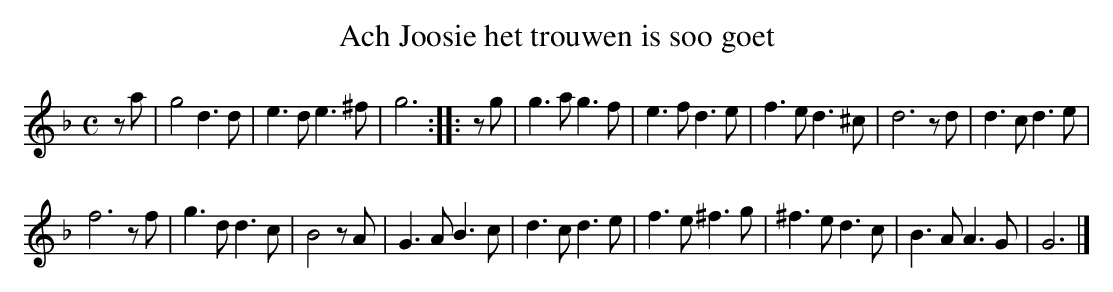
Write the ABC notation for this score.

X:1
T:Ach Joosie het trouwen is soo goet
M:C
K:Gdor
za|g4d3d|e3de3^f|g6:||:zg|g3ag3f|e3fd3e|f3ed3^c|d6zd|d3cd3e|
f6zf|g3dd3c|B4zA|G3AB3c|d3cd3e|f3e^f3g|^f3ed3c|B3AA3G|G6|]
